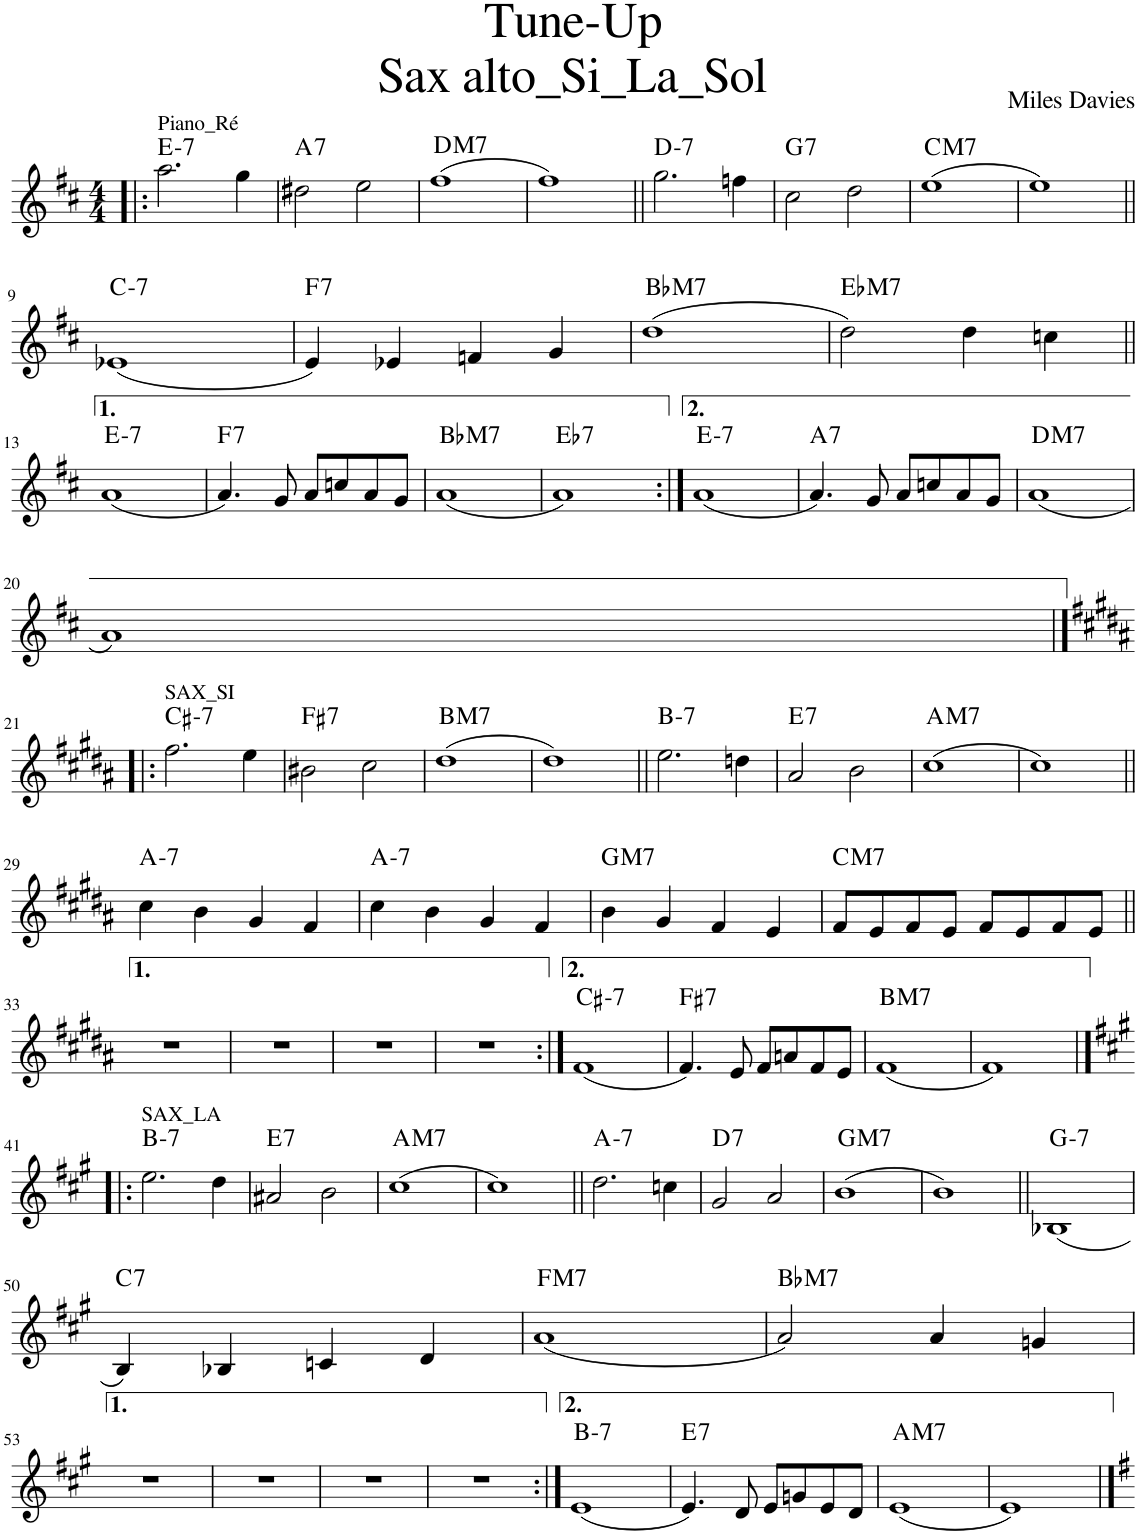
**kern	**harte
*part1	*part1
*staff1	*
*I"Piano	*
*I'Pno.	*
*clefG2	*
*k[f#c#]	*
*M4/4	*
=1!|:	=1!|:
!LO:TX:a:t=Piano_Ré	!LO:H:kt=7
2.aa\	E:min7
4gg\	.
=2	=2
!	!LO:H:kt=7
2dd#X\	A:7
2ee\	.
=3	=3
!	!LO:H:kt=M7
(1ff#	D:maj7
=4	=4
1ff#)	.
=5||	=5||
!	!LO:H:kt=7
2.gg\	D:min7
4ffn\	.
=6	=6
!	!LO:H:kt=7
2cc#\	G:7
2dd\	.
=7	=7
!	!LO:H:kt=M7
(1ee	C:maj7
=8	=8
1ee)	.
!!LO:LB:g=z
=9||	=9||
!	!LO:H:kt=7
(1e-X	C:min7
=10	=10
!	!LO:H:kt=7
4e/)	F:7
4e-X/	.
4fn/	.
4g/	.
=11	=11
!	!LO:H:kt=M7
(1dd	Bb:maj7
=12	=12
!	!LO:H:kt=M7
2dd\)	Eb:maj7
4dd\	.
4ccn\	.
!!LO:LB:g=z
=13||	=13||
!	!LO:H:kt=7
(1a	E:min7
=14	=14
!	!LO:H:kt=7
4.a/)	F:7
8g/	.
8a/L	.
8ccn/	.
8a/	.
8g/J	.
=15	=15
!	!LO:H:kt=M7
(1a	Bb:maj7
=16	=16
!	!LO:H:kt=7
1a)	Eb:7
=17:|!	=17:|!
!	!LO:H:kt=7
(1a	E:min7
=18	=18
!	!LO:H:kt=7
4.a/)	A:7
8g/	.
8a/L	.
8ccn/	.
8a/	.
8g/J	.
=19	=19
!	!LO:H:kt=M7
(1a	D:maj7
!!LO:LB:g=z
=20	=20
1a)	.
!!LO:LB:g=z
=21|!:	=21|!:
*k[f#c#g#d#a#]	*
!LO:TX:a:t=SAX_SI	!LO:H:kt=7
2.ff#\	C#:min7
4ee\	.
=22	=22
!	!LO:H:kt=7
2b#X\	F#:7
2cc#\	.
=23	=23
!	!LO:H:kt=M7
(1dd#	B:maj7
=24	=24
1dd#)	.
=25||	=25||
!	!LO:H:kt=7
2.ee\	B:min7
4ddn\	.
=26	=26
!	!LO:H:kt=7
2a#/	E:7
2b\	.
=27	=27
!	!LO:H:kt=M7
(1cc#	A:maj7
=28	=28
1cc#)	.
!!LO:LB:g=z
=29||	=29||
!	!LO:H:kt=7
4cc#\	A:min7
4b\	.
4g#/	.
4f#/	.
=30	=30
!	!LO:H:kt=7
4cc#\	A:min7
4b\	.
4g#/	.
4f#/	.
=31	=31
!	!LO:H:kt=M7
4b\	G:maj7
4g#/	.
4f#/	.
4e/	.
=32	=32
!	!LO:H:kt=M7
8f#/L	C:maj7
8e/	.
8f#/	.
8e/J	.
8f#/L	.
8e/	.
8f#/	.
8e/J	.
!!LO:LB:g=z
=33||	=33||
1r	.
=34	=34
1r	.
=35	=35
1r	.
=36	=36
1r	.
=37:|!	=37:|!
!	!LO:H:kt=7
(1f#	C#:min7
=38	=38
!	!LO:H:kt=7
4.f#/)	F#:7
8e/	.
8f#/L	.
8an/	.
8f#/	.
8e/J	.
=39	=39
!	!LO:H:kt=M7
(1f#	B:maj7
=40	=40
1f#)	.
!!LO:LB:g=z
=41|!:	=41|!:
*k[f#c#g#]	*
!LO:TX:a:t=SAX_LA	!LO:H:kt=7
2.ee\	B:min7
4dd\	.
=42	=42
!	!LO:H:kt=7
2a#X/	E:7
2b\	.
=43	=43
!	!LO:H:kt=M7
(1cc#	A:maj7
=44	=44
1cc#)	.
=45||	=45||
!	!LO:H:kt=7
2.dd\	A:min7
4ccn\	.
=46	=46
!	!LO:H:kt=7
2g#/	D:7
2a/	.
=47	=47
!	!LO:H:kt=M7
(1b	G:maj7
=48	=48
1b)	.
=49||	=49||
!	!LO:H:kt=7
(1B-X	G:min7
!!LO:LB:g=z
=50	=50
!	!LO:H:kt=7
4B/)	C:7
4B-X/	.
4cn/	.
4d/	.
=51	=51
!	!LO:H:kt=M7
(1a	F:maj7
=52	=52
!	!LO:H:kt=M7
2a/)	Bb:maj7
4a/	.
4gn/	.
!!LO:LB:g=z
=53	=53
1r	.
=54	=54
1r	.
=55	=55
1r	.
=56	=56
1r	.
=57:|!	=57:|!
!	!LO:H:kt=7
(1e	B:min7
=58	=58
!	!LO:H:kt=7
4.e/)	E:7
8d/	.
8e/L	.
8gn/	.
8e/	.
8d/J	.
=59	=59
!	!LO:H:kt=M7
(1e	A:maj7
=60	=60
1e)	.
==	==
*-	*-
